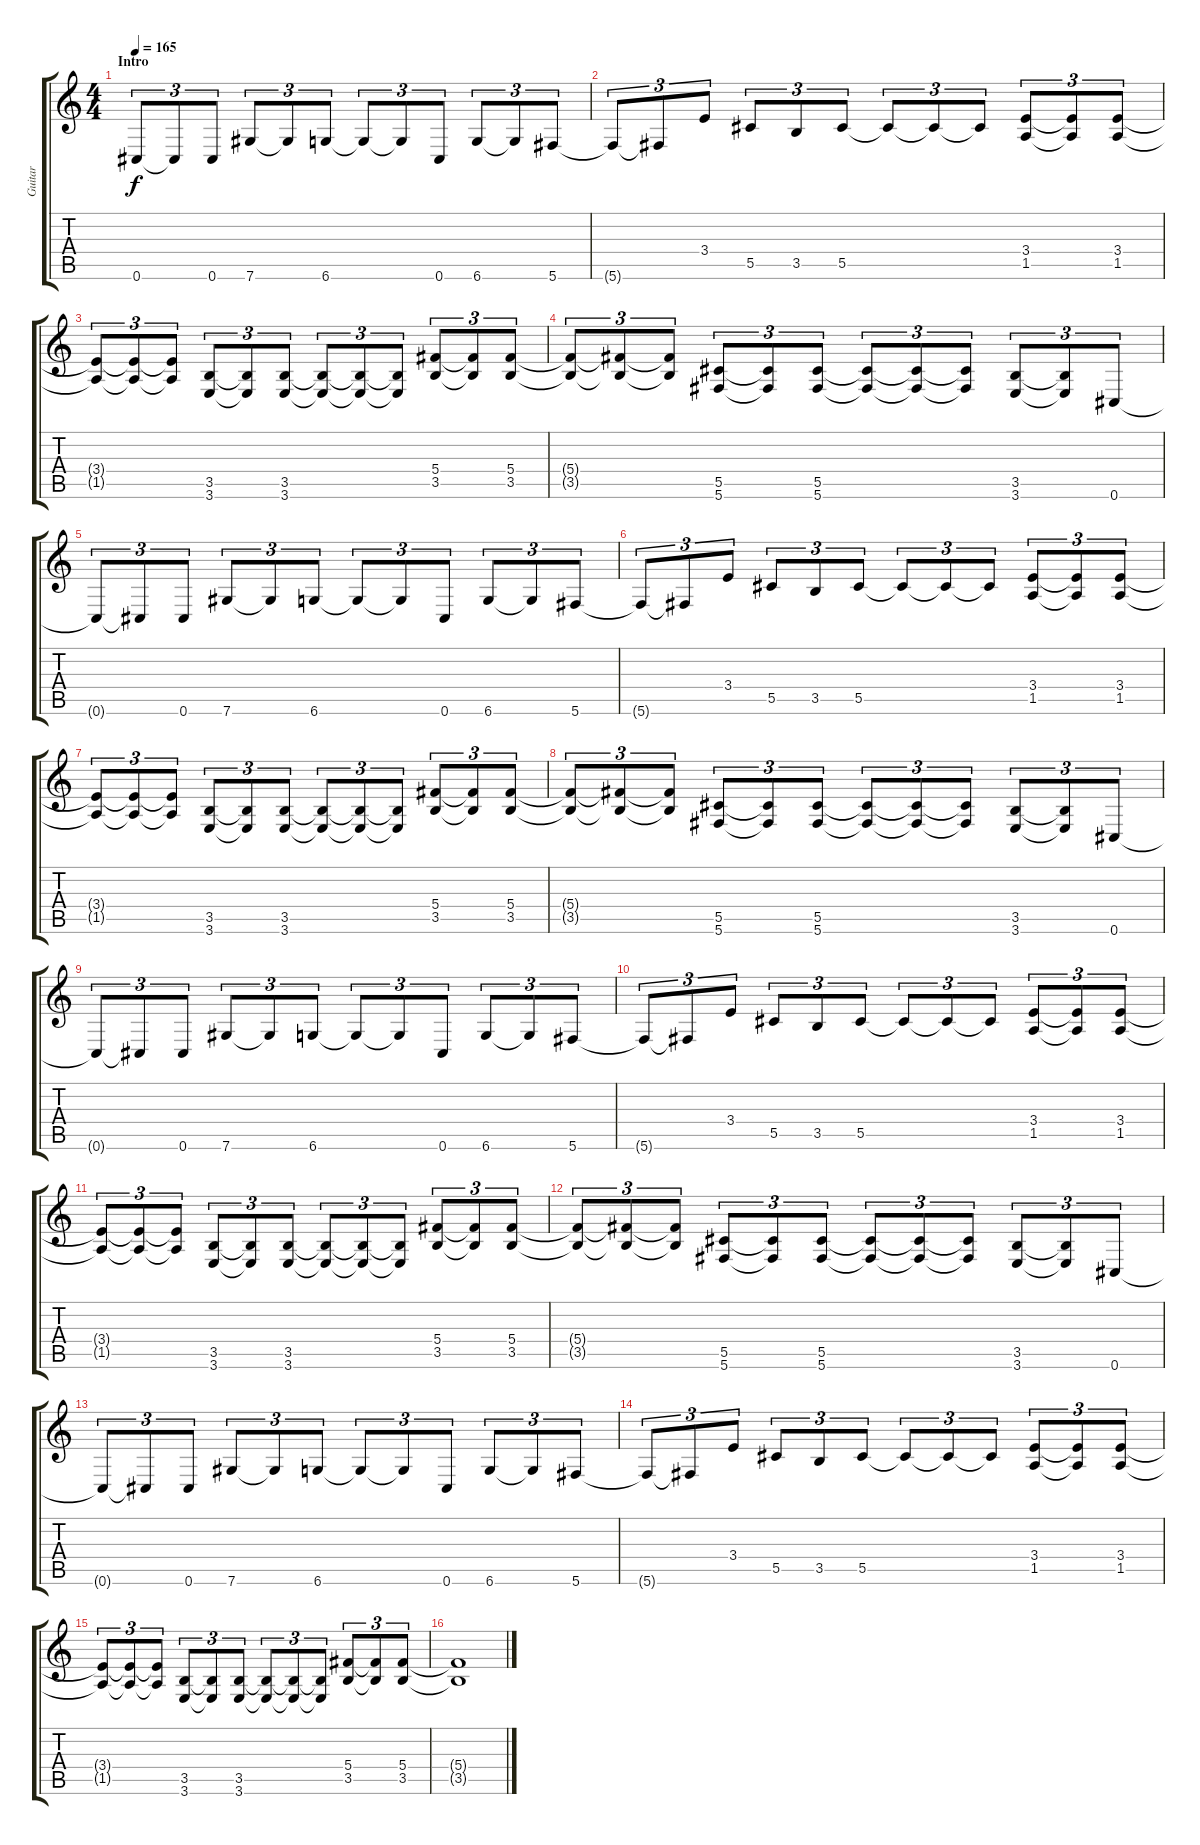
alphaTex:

\track ("Guitar" "Guitar") {instrument distortionguitar}
\staff {score tabs}
\tuning (Eb4 Bb3 Gb3 Db3 Ab2 Db2) {hide}
\ts (4 4)
\section ("" "Intro")
\tempo 165
\clef g2
\ks c
0.6.8{tu (3 2) dy f instrument distortionguitar} 0.6{t}.8{tu (3 2)} 0.6.8{tu (3 2)} 7.6.8{tu (3 2)} 7.6{t}.8{tu (3 2)} 6.6.8{tu (3 2)} 6.6{t}.8{tu (3 2)} 6.6{t}.8{tu (3 2)} 0.6.8{tu (3 2)} 6.6.8{tu (3 2)} 6.6{t}.8{tu (3 2)} 5.6.8{tu (3 2)} |
5.6{t}.8{tu (3 2)} 5.6{t}.8{tu (3 2)} 3.4.8{tu (3 2)} 5.5.8{tu (3 2)} 3.5.8{tu (3 2)} 5.5.8{tu (3 2)} 5.5{t}.8{tu (3 2)} 5.5{t}.8{tu (3 2)} 5.5{t}.8{tu (3 2)} (3.4 1.5).8{tu (3 2)} (3.4{t} 1.5{t}).8{tu (3 2)} (3.4 1.5).8{tu (3 2)} |
(3.4{t} 1.5{t}).8{tu (3 2)} (3.4{t} 1.5{t}).8{tu (3 2)} (3.4{t} 1.5{t}).8{tu (3 2)} (3.5 3.6).8{tu (3 2)} (3.5{t} 3.6{t}).8{tu (3 2)} (3.5 3.6).8{tu (3 2)} (3.5{t} 3.6{t}).8{tu (3 2)} (3.5{t} 3.6{t}).8{tu (3 2)} (3.5{t} 3.6{t}).8{tu (3 2)} (5.4 3.5).8{tu (3 2)} (5.4{t} 3.5{t}).8{tu (3 2)} (5.4 3.5).8{tu (3 2)} |
(5.4{t} 3.5{t}).8{tu (3 2)} (5.4{t} 3.5{t}).8{tu (3 2)} (5.4{t} 3.5{t}).8{tu (3 2)} (5.5 5.6).8{tu (3 2)} (5.5{t} 5.6{t}).8{tu (3 2)} (5.5 5.6).8{tu (3 2)} (5.5{t} 5.6{t}).8{tu (3 2)} (5.5{t} 5.6{t}).8{tu (3 2)} (5.5{t} 5.6{t}).8{tu (3 2)} (3.5 3.6).8{tu (3 2)} (3.5{t} 3.6{t}).8{tu (3 2)} 0.6.8{tu (3 2)} |
0.6{t}.8{tu (3 2)} 0.6{t}.8{tu (3 2)} 0.6.8{tu (3 2)} 7.6.8{tu (3 2)} 7.6{t}.8{tu (3 2)} 6.6.8{tu (3 2)} 6.6{t}.8{tu (3 2)} 6.6{t}.8{tu (3 2)} 0.6.8{tu (3 2)} 6.6.8{tu (3 2)} 6.6{t}.8{tu (3 2)} 5.6.8{tu (3 2)} |
5.6{t}.8{tu (3 2)} 5.6{t}.8{tu (3 2)} 3.4.8{tu (3 2)} 5.5.8{tu (3 2)} 3.5.8{tu (3 2)} 5.5.8{tu (3 2)} 5.5{t}.8{tu (3 2)} 5.5{t}.8{tu (3 2)} 5.5{t}.8{tu (3 2)} (3.4 1.5).8{tu (3 2)} (3.4{t} 1.5{t}).8{tu (3 2)} (3.4 1.5).8{tu (3 2)} |
(3.4{t} 1.5{t}).8{tu (3 2)} (3.4{t} 1.5{t}).8{tu (3 2)} (3.4{t} 1.5{t}).8{tu (3 2)} (3.5 3.6).8{tu (3 2)} (3.5{t} 3.6{t}).8{tu (3 2)} (3.5 3.6).8{tu (3 2)} (3.5{t} 3.6{t}).8{tu (3 2)} (3.5{t} 3.6{t}).8{tu (3 2)} (3.5{t} 3.6{t}).8{tu (3 2)} (5.4 3.5).8{tu (3 2)} (5.4{t} 3.5{t}).8{tu (3 2)} (5.4 3.5).8{tu (3 2)} |
(5.4{t} 3.5{t}).8{tu (3 2)} (5.4{t} 3.5{t}).8{tu (3 2)} (5.4{t} 3.5{t}).8{tu (3 2)} (5.5 5.6).8{tu (3 2)} (5.5{t} 5.6{t}).8{tu (3 2)} (5.5 5.6).8{tu (3 2)} (5.5{t} 5.6{t}).8{tu (3 2)} (5.5{t} 5.6{t}).8{tu (3 2)} (5.5{t} 5.6{t}).8{tu (3 2)} (3.5 3.6).8{tu (3 2)} (3.5{t} 3.6{t}).8{tu (3 2)} 0.6.8{tu (3 2)} |
0.6{t}.8{tu (3 2)} 0.6{t}.8{tu (3 2)} 0.6.8{tu (3 2)} 7.6.8{tu (3 2)} 7.6{t}.8{tu (3 2)} 6.6.8{tu (3 2)} 6.6{t}.8{tu (3 2)} 6.6{t}.8{tu (3 2)} 0.6.8{tu (3 2)} 6.6.8{tu (3 2)} 6.6{t}.8{tu (3 2)} 5.6.8{tu (3 2)} |
5.6{t}.8{tu (3 2)} 5.6{t}.8{tu (3 2)} 3.4.8{tu (3 2)} 5.5.8{tu (3 2)} 3.5.8{tu (3 2)} 5.5.8{tu (3 2)} 5.5{t}.8{tu (3 2)} 5.5{t}.8{tu (3 2)} 5.5{t}.8{tu (3 2)} (3.4 1.5).8{tu (3 2)} (3.4{t} 1.5{t}).8{tu (3 2)} (3.4 1.5).8{tu (3 2)} |
(3.4{t} 1.5{t}).8{tu (3 2)} (3.4{t} 1.5{t}).8{tu (3 2)} (3.4{t} 1.5{t}).8{tu (3 2)} (3.5 3.6).8{tu (3 2)} (3.5{t} 3.6{t}).8{tu (3 2)} (3.5 3.6).8{tu (3 2)} (3.5{t} 3.6{t}).8{tu (3 2)} (3.5{t} 3.6{t}).8{tu (3 2)} (3.5{t} 3.6{t}).8{tu (3 2)} (5.4 3.5).8{tu (3 2)} (5.4{t} 3.5{t}).8{tu (3 2)} (5.4 3.5).8{tu (3 2)} |
(5.4{t} 3.5{t}).8{tu (3 2)} (5.4{t} 3.5{t}).8{tu (3 2)} (5.4{t} 3.5{t}).8{tu (3 2)} (5.5 5.6).8{tu (3 2)} (5.5{t} 5.6{t}).8{tu (3 2)} (5.5 5.6).8{tu (3 2)} (5.5{t} 5.6{t}).8{tu (3 2)} (5.5{t} 5.6{t}).8{tu (3 2)} (5.5{t} 5.6{t}).8{tu (3 2)} (3.5 3.6).8{tu (3 2)} (3.5{t} 3.6{t}).8{tu (3 2)} 0.6.8{tu (3 2)} |
0.6{t}.8{tu (3 2)} 0.6{t}.8{tu (3 2)} 0.6.8{tu (3 2)} 7.6.8{tu (3 2)} 7.6{t}.8{tu (3 2)} 6.6.8{tu (3 2)} 6.6{t}.8{tu (3 2)} 6.6{t}.8{tu (3 2)} 0.6.8{tu (3 2)} 6.6.8{tu (3 2)} 6.6{t}.8{tu (3 2)} 5.6.8{tu (3 2)} |
5.6{t}.8{tu (3 2)} 5.6{t}.8{tu (3 2)} 3.4.8{tu (3 2)} 5.5.8{tu (3 2)} 3.5.8{tu (3 2)} 5.5.8{tu (3 2)} 5.5{t}.8{tu (3 2)} 5.5{t}.8{tu (3 2)} 5.5{t}.8{tu (3 2)} (3.4 1.5).8{tu (3 2)} (3.4{t} 1.5{t}).8{tu (3 2)} (3.4 1.5).8{tu (3 2)} |
(3.4{t} 1.5{t}).8{tu (3 2)} (3.4{t} 1.5{t}).8{tu (3 2)} (3.4{t} 1.5{t}).8{tu (3 2)} (3.5 3.6).8{tu (3 2)} (3.5{t} 3.6{t}).8{tu (3 2)} (3.5 3.6).8{tu (3 2)} (3.5{t} 3.6{t}).8{tu (3 2)} (3.5{t} 3.6{t}).8{tu (3 2)} (3.5{t} 3.6{t}).8{tu (3 2)} (5.4 3.5).8{tu (3 2)} (5.4{t} 3.5{t}).8{tu (3 2)} (5.4 3.5).8{tu (3 2)} |
(5.4{t} 3.5{t}).1
